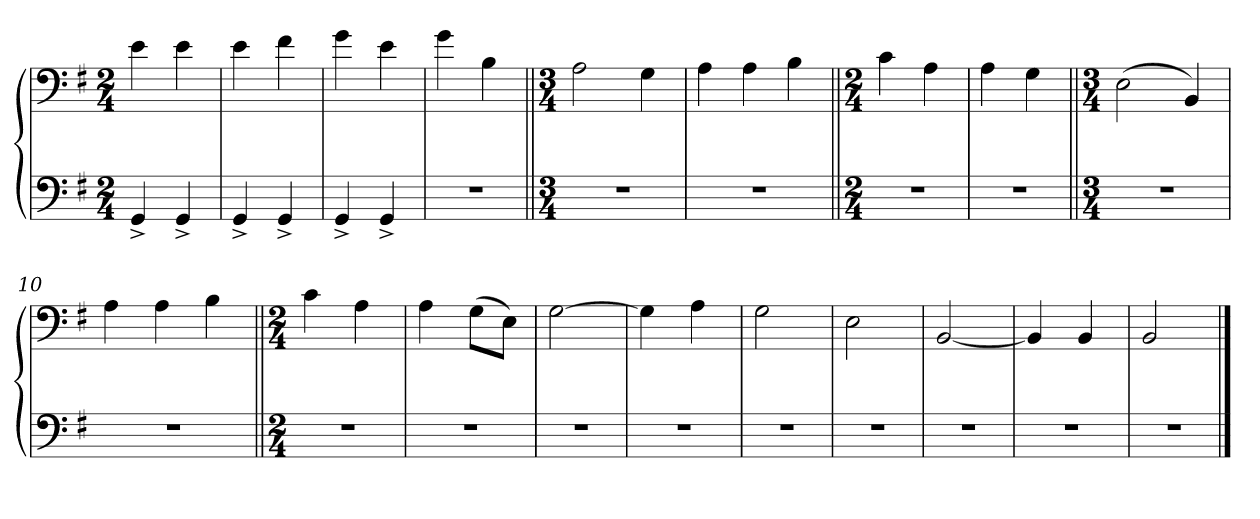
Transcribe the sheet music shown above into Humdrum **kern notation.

**kern	**kern
*part1	*part1
*staff2	*staff1
*clefF4	*clefF4
*k[f#]	*k[f#]
*M2/4	*M2/4
=1	=1
4GG^/	4e\
4GG^/	4e\
=2	=2
4GG^/	4e\
4GG^/	4f#\
=3	=3
4GG^/	4g\
4GG^/	4e\
=4	=4
2r	4g\
.	4B\
=5||	=5||
*M3/4	*M3/4
2.r	2A\
.	4G\
=6	=6
2.r	4A\
.	4A\
.	4B\
=7||	=7||
*M2/4	*M2/4
2r	4c\
.	4A\
=8	=8
2r	4A\
.	4G\
=9||	=9||
*M3/4	*M3/4
2.r	(2E\
.	4BB/)
=10	=10
2.r	4A\
.	4A\
.	4B\
=11||	=11||
*M2/4	*M2/4
2r	4c\
.	4A\
=12	=12
2r	4A\
.	(8G\L
.	8E\J)
=13	=13
2r	[2G\
=14	=14
2r	4G\]
.	4A\
=15	=15
2r	2G\
=16	=16
2r	2E\
=17	=17
2r	[2BB/
=18	=18
2r	4BB/]
.	4BB/
=19	=19
2r	2BB/
==	==
*-	*-
